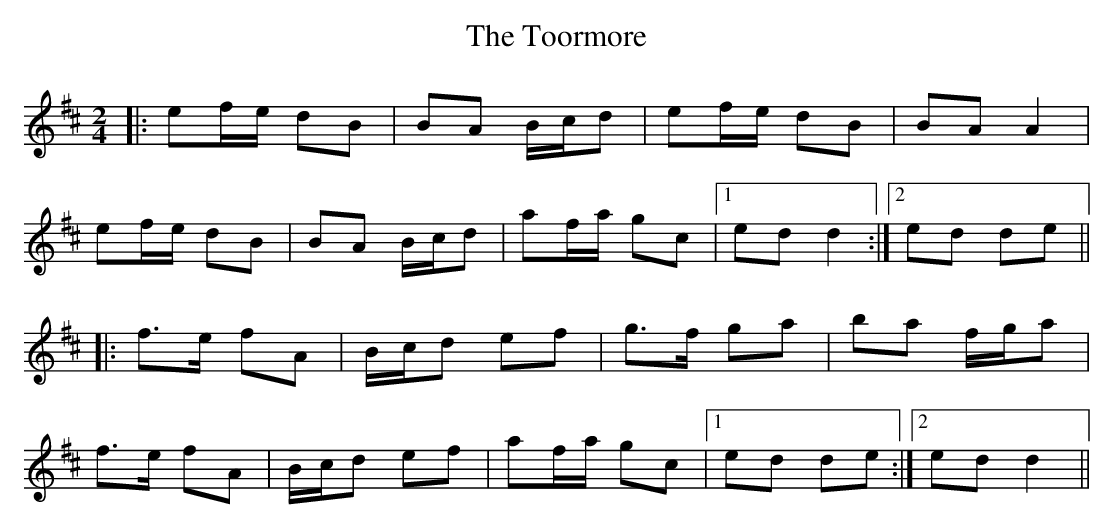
X:1
T: The Toormore
M: 2/4
L: 1/8
K: Dmaj
|:ef/e/ dB|BA B/c/d|ef/e/ dB|BA A2|
ef/e/ dB|BA B/c/d|af/a/ gc|1 ed d2:|2 ed de||
|:f>e fA|B/c/d ef|g>f ga|ba f/g/a|
f>e fA|B/c/d ef|af/a/ gc|1 ed de:|2 ed d2||
